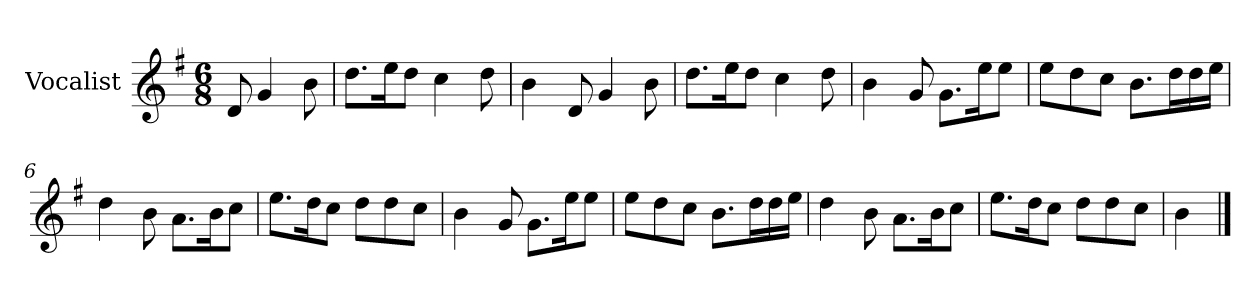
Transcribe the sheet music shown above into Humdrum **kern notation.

**kern
*part1
*staff1
*I"Vocalist
*k[f#]
*G:
*M6/8
=
8d
4g
8b
=1
8.ddL
16eeK
8ddJ
4cc
8dd
=2
4b
8d
4g
8b
=3
8.ddL
16eeK
8ddJ
4cc
8dd
=4
4b
8g
8.gL
16eeK
8eeJ
=5
8eeL
8dd
8ccJ
8.bL
16ddL
16dd
16eeJJ
=6
4dd
8b
8.aL
16bK
8ccJ
=7
8.eeL
16ddK
8ccJ
8ddL
8dd
8ccJ
=8
4b
8g
8.gL
16eeK
8eeJ
=9
8eeL
8dd
8ccJ
8.bL
16ddL
16dd
16eeJJ
=10
4dd
8b
8.aL
16bK
8ccJ
=11
8.eeL
16ddK
8ccJ
8ddL
8dd
8ccJ
=12
4b
==
*-
